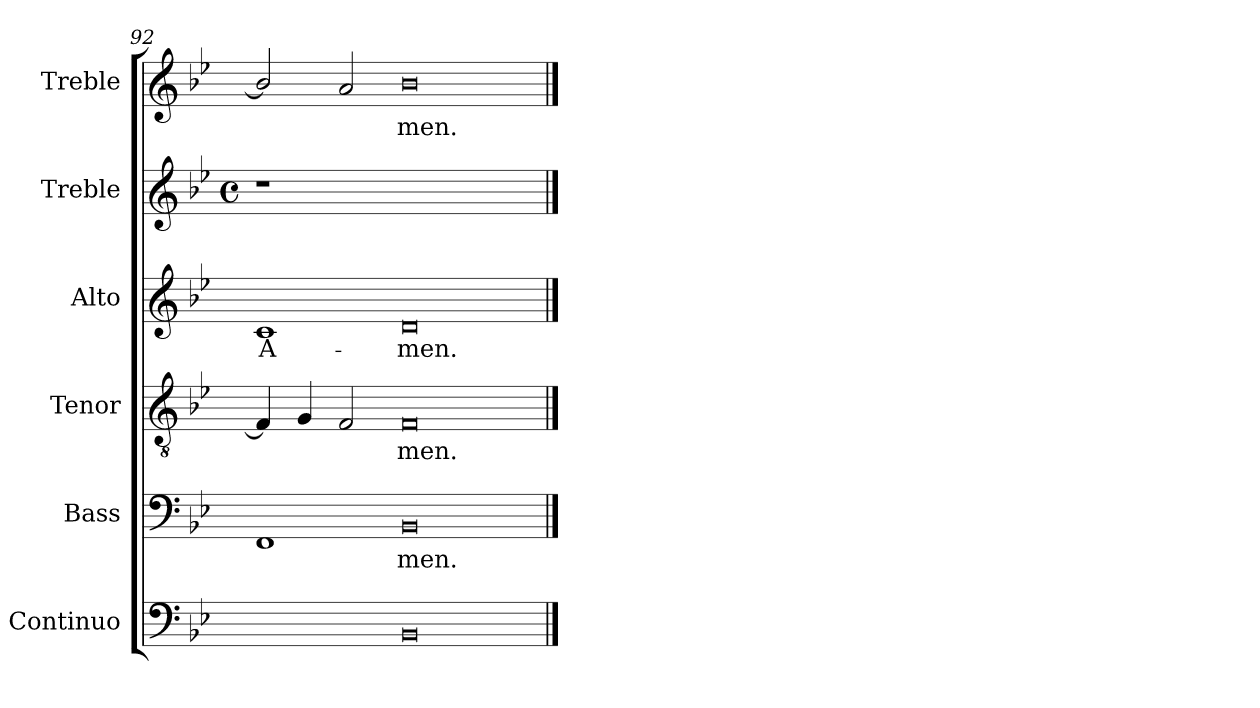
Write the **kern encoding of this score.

**kern	**text	**kern	**text	**kern	**text	**kern	**text	**kern	**kern	**text
*part6	*part6	*part5	*part5	*part4	*part4	*part3	*part3	*part2	*part1	*part1
*staff6	*staff6	*staff5	*staff5	*staff4	*staff4	*staff3	*staff3	*staff2	*staff1	*staff1
*I"Continuo	*	*I"Bass	*	*I"Tenor	*	*I"Alto	*	*I"Treble	*I"Treble	*
*	*	*I'B	*	*I'T	*	*I'A	*	*	*	*
*clefF4	*	*clefF4	*	*clefGv2	*	*clefG2	*	*clefG2	*clefG2	*
*k[b-e-]	*	*k[b-e-]	*	*k[b-e-]	*	*k[b-e-]	*	*k[b-e-]	*k[b-e-]	*
*B-:	*	*B-:	*	*B-:	*	*B-:	*	*B-:	*B-:	*
*	*	*	*	*	*	*	*	*M4/4	*	*
*	*	*	*	*	*	*	*	*met(c)	*	*
*MM139	*	*MM139	*	*MM139	*	*MM139	*	*MM139	*MM139	*
=92	=92	=92	=92	=92	=92	=92	=92	=92	=92	=92
!	!LO:LY:b	!	!	!	!	!	!LO:LY:b	!	!	!
[2FF/yy	4	1FF	.	4F/]	.	1c	A-	1r	2b-/]	.
.	.	.	.	4G/	.	.	.	.	.	.
*	*	*	*	*	*	*	*	*	*MM137	*
!	!LO:LY:b	!	!	!	!	!	!	!	!	!
2FF/yy]	3	.	.	2F/	.	.	.	.	2a/	.
*	*	*	*	*	*	*	*	*	*MM136	*
!	!	!	!LO:LY:b	!	!LO:LY:b	!	!LO:LY:b	!	!	!LO:LY:b
0BB-	.	0BB-	men.	0F	men.	0d	-men.	0ryy	0b-	men.
==	==	==	==	==	==	==	==	==	==	==
*-	*-	*-	*-	*-	*-	*-	*-	*-	*-	*-
